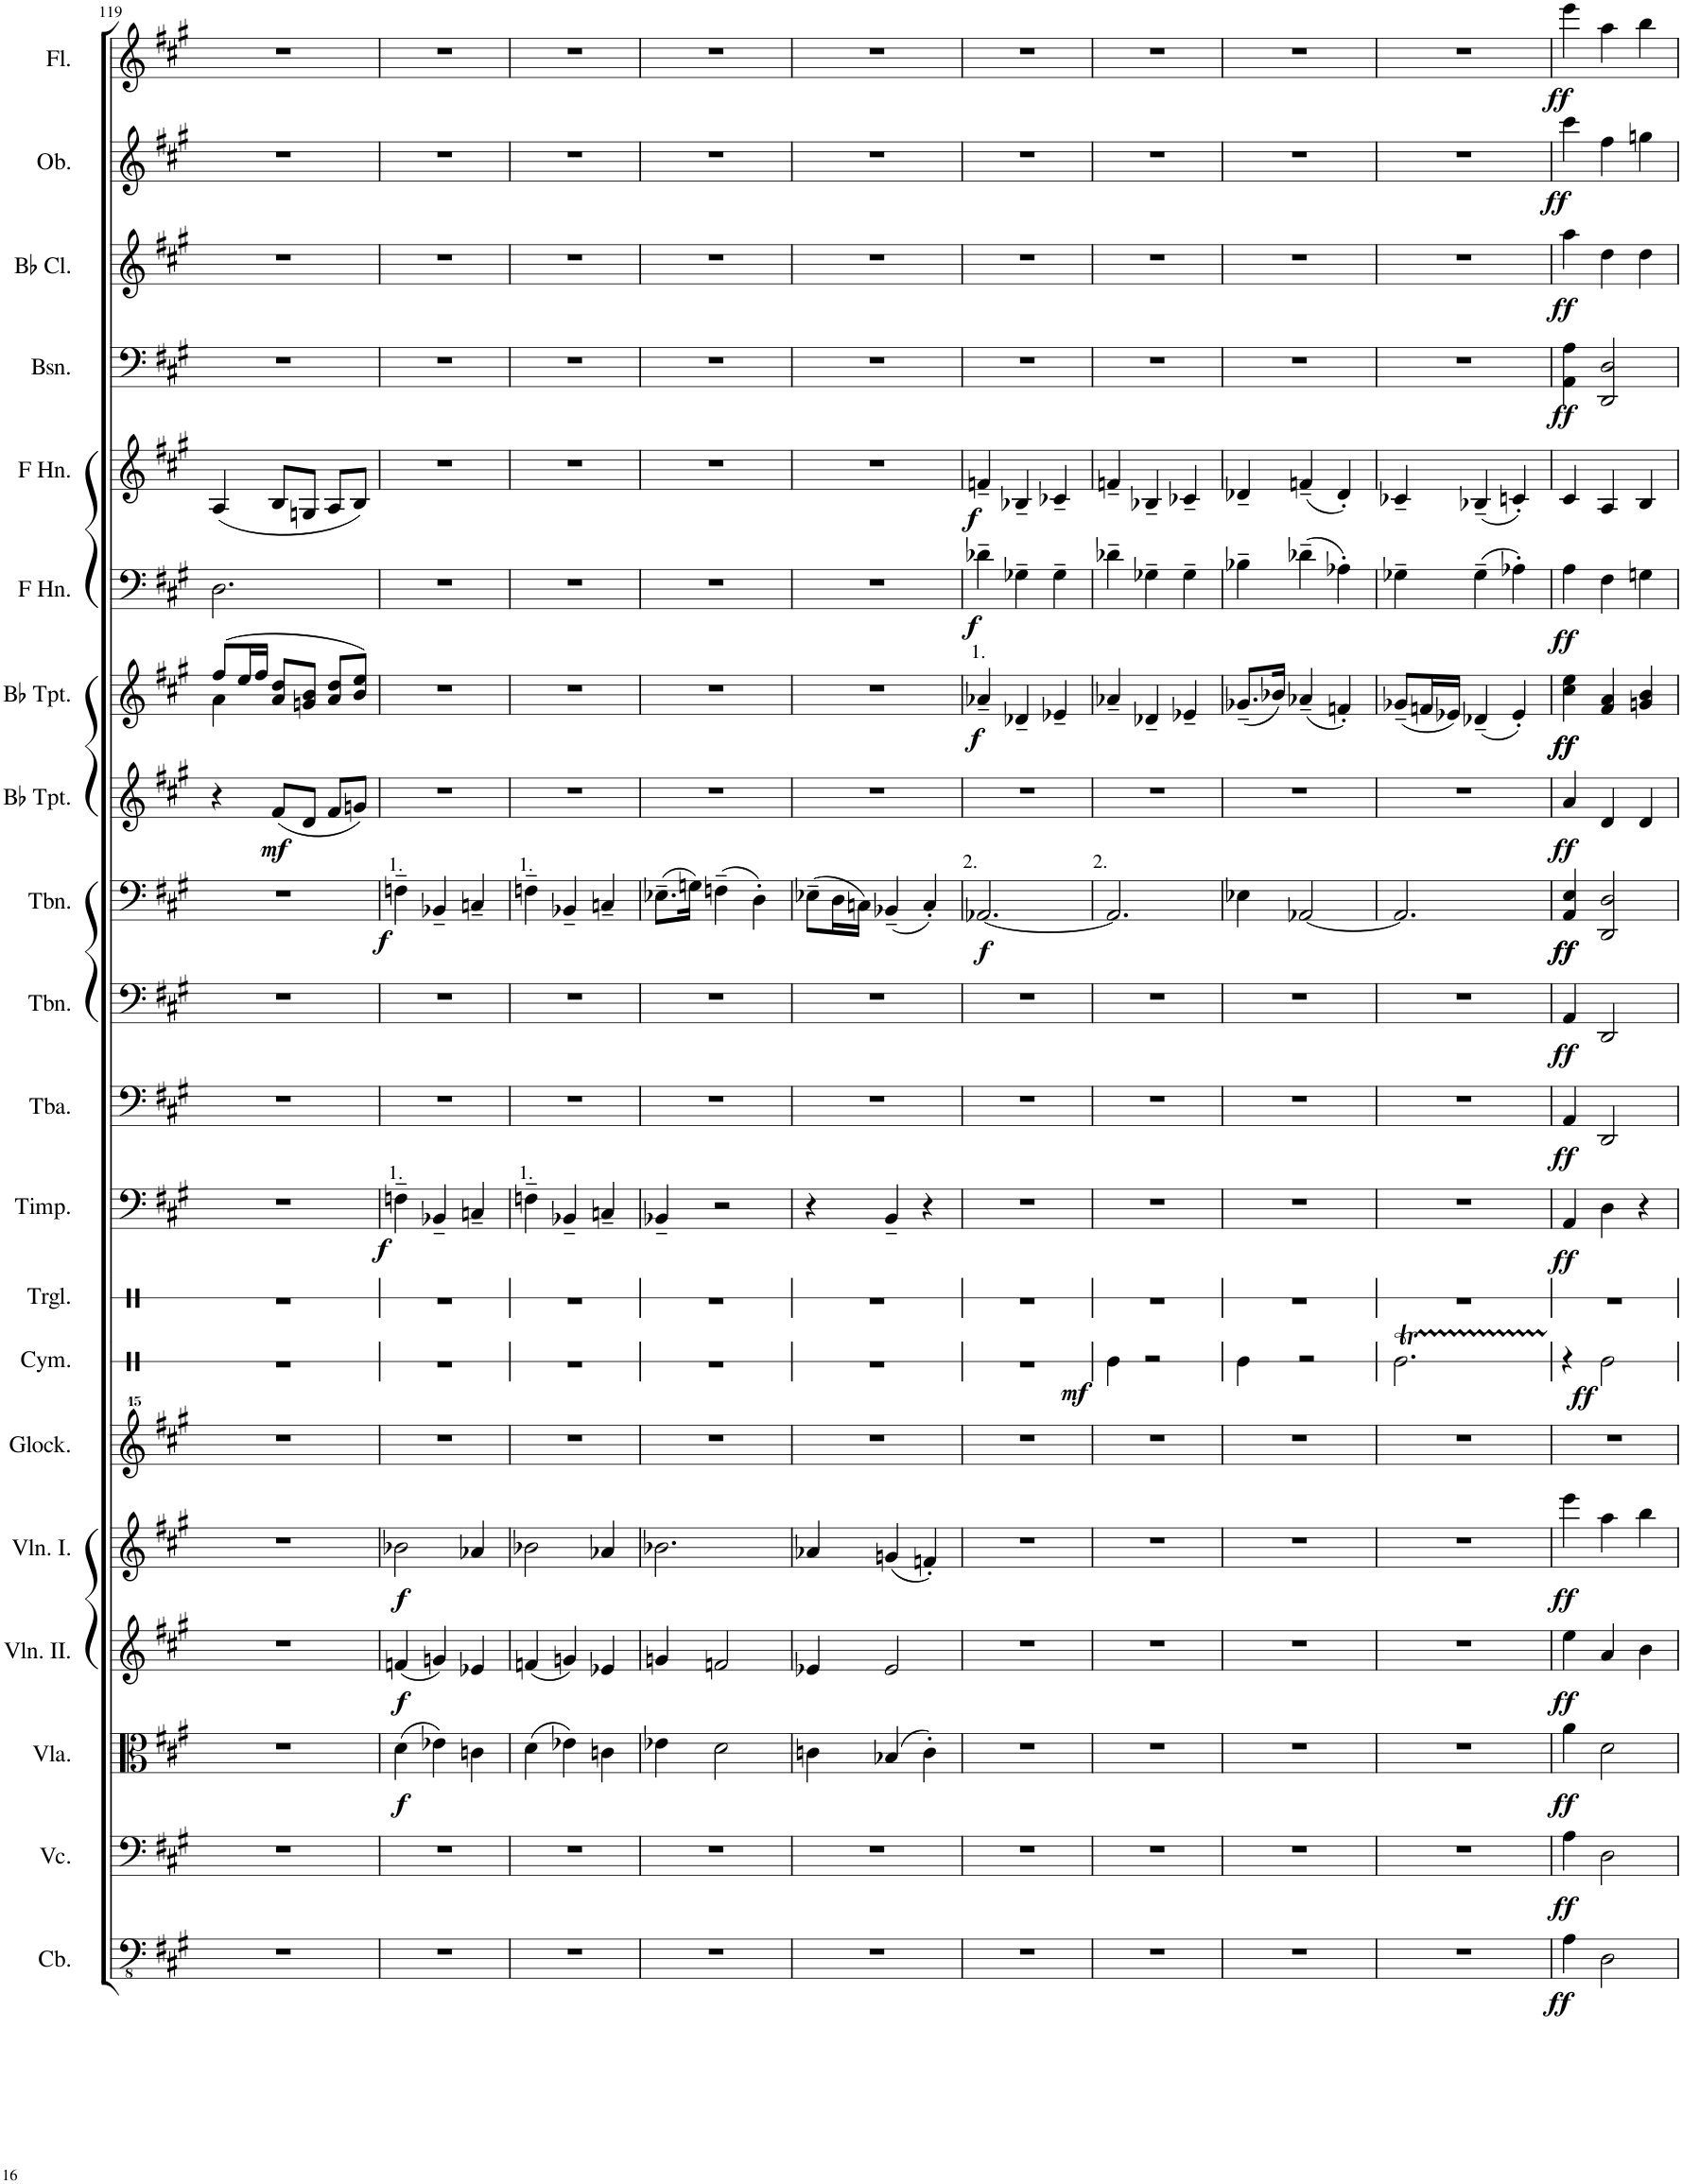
**kern	**dynam	**kern	**dynam	**kern	**dynam	**kern	**dynam	**kern	**dynam	**kern	**kern	**dynam	**kern	**kern	**dynam	**kern	**dynam	**kern	**dynam	**kern	**dynam	**kern	**dynam	**kern	**dynam	**kern	**dynam	**kern	**dynam	**kern	**dynam	**kern	**dynam	**kern	**dynam	**kern	**dynam
*part20	*part20	*part19	*part19	*part18	*part18	*part17	*part17	*part16	*part16	*part15	*part14	*part14	*part13	*part12	*part12	*part11	*part11	*part10	*part10	*part9	*part9	*part8	*part8	*part7	*part7	*part6	*part6	*part5	*part5	*part4	*part4	*part3	*part3	*part2	*part2	*part1	*part1
*staff20	*staff20	*staff19	*staff19	*staff18	*staff18	*staff17	*staff17	*staff16	*staff16	*staff15	*staff14	*staff14	*staff13	*staff12	*staff12	*staff11	*staff11	*staff10	*staff10	*staff9	*staff9	*staff8	*staff8	*staff7	*staff7	*staff6	*staff6	*staff5	*staff5	*staff4	*staff4	*staff3	*staff3	*staff2	*staff2	*staff1	*staff1
*I"Contrabasses	*	*I"Violoncellos	*	*I"Violas	*	*I"Violins II.	*	*I"Violins I.	*	*I"Glockenspiel	*I"Cymbal	*	*I"Triangle	*I"Timpani	*	*I"Tuba	*	*I"Trombone 3	*	*I"Trombones 1-2	*	*I"Bb Trumpet 3	*	*I"Bb Trumpets 1-2	*	*I"Horns in F 2-4	*	*I"Horns in F 1-3	*	*I"Bassoons 1-2	*	*I"Bb Clarinets 1-2	*	*I"Oboes 1-2	*	*I"Flutes 1-2	*
*I'Cb.	*	*I'Vc.	*	*I'Vla.	*	*I'Vln. II.	*	*I'Vln. I.	*	*I'Glock.	*I'Cym.	*	*I'Trgl.	*I'Timp.	*	*I'Tba.	*	*I'Tbn.	*	*I'Tbn.	*	*I'Bb Tpt.	*	*I'Bb Tpt.	*	*	*	*	*	*I'Bsn.	*	*I'Bb Cl.	*	*I'Ob.	*	*I'Fl.	*
!!LO:PB:g=z
*clefFv4	*	*clefF4	*	*clefC3	*	*clefG2	*	*clefG2	*	*clefG^^2	*clefX	*	*clefX	*clefF4	*	*clefF4	*	*clefF4	*	*clefF4	*	*clefG2	*	*clefG2	*	*clefF4	*	*clefF4	*	*clefF4	*	*clefG2	*	*clefG2	*	*clefG2	*
*	*	*	*	*	*	*	*	*	*	*	*	*	*	*	*	*	*	*	*	*	*	*ITrd1c2	*	*ITrd1c2	*	*ITrd4c7	*	*ITrd4c7	*	*	*	*ITrd1c2	*	*	*	*	*
*k[f#c#g#]	*	*k[f#c#g#]	*	*k[f#c#g#]	*	*k[f#c#g#]	*	*k[f#c#g#]	*	*k[f#c#g#]	*k[f#c#]	*	*k[f#c#]	*k[f#c#g#]	*	*k[f#c#g#]	*	*k[f#c#g#]	*	*k[f#c#g#]	*	*k[f#c#g#]	*	*k[f#c#g#]	*	*k[f#c#g#]	*	*k[f#c#g#]	*	*k[f#c#g#]	*	*k[f#c#g#]	*	*k[f#c#g#]	*	*k[f#c#g#]	*
*M3/4	*	*M3/4	*	*M3/4	*	*M3/4	*	*M3/4	*	*M3/4	*M3/4	*	*M3/4	*M3/4	*	*M3/4	*	*M3/4	*	*M3/4	*	*M3/4	*	*M3/4	*	*M3/4	*	*M3/4	*	*M3/4	*	*M3/4	*	*M3/4	*	*M3/4	*
=119	=119	=119	=119	=119	=119	=119	=119	=119	=119	=119	=119	=119	=119	=119	=119	=119	=119	=119	=119	=119	=119	=119	=119	=119	=119	=119	=119	=119	=119	=119	=119	=119	=119	=119	=119	=119	=119
*	*	*	*	*	*	*	*	*	*	*	*	*	*	*	*	*	*	*	*	*	*	*	*	*^	*	*	*	*	*	*	*	*	*	*	*	*	*
!	!	!	!	!	!	!	!	!	!	!	!	!	!	!	!	!	!	!	!	!	!LO:DY:b	!	!	!	!	!	!	!	!	!	!	!	!	!	!	!	!	!
2.r	.	2.r	.	2.r	.	2.r	.	2.r	.	2.r	2.r	.	2.r	2.r	.	2.r	.	2.r	.	2.r	f	4r	.	(8ff#/L	4a\	.	2.D\	.	(4A/	.	2.r	.	2.r	.	2.r	.	2.r	.
.	.	.	.	.	.	.	.	.	.	.	.	.	.	.	.	.	.	.	.	.	.	.	.	16ee/L	.	.	.	.	.	.	.	.	.	.	.	.	.	.
.	.	.	.	.	.	.	.	.	.	.	.	.	.	.	.	.	.	.	.	.	.	.	.	16ff#/JJ	.	.	.	.	.	.	.	.	.	.	.	.	.	.
!	!	!	!	!	!	!	!	!	!	!	!	!	!	!	!	!	!	!	!	!	!	!	!LO:DY:b	!	!	!	!	!	!	!	!	!	!	!	!	!	!	!
.	.	.	.	.	.	.	.	.	.	.	.	.	.	.	.	.	.	.	.	.	.	(8f#/L	mf	8a/ 8dd/L	2ryy	.	.	.	8B/L	.	.	.	.	.	.	.	.	.
.	.	.	.	.	.	.	.	.	.	.	.	.	.	.	.	.	.	.	.	.	.	8d/J	.	8gn/ 8b/J	.	.	.	.	8Gn/J	.	.	.	.	.	.	.	.	.
.	.	.	.	.	.	.	.	.	.	.	.	.	.	.	.	.	.	.	.	.	.	8f#/L	.	8a/ 8dd/L	.	.	.	.	8A/L	.	.	.	.	.	.	.	.	.
.	.	.	.	.	.	.	.	.	.	.	.	.	.	.	.	.	.	.	.	.	.	8gn/J)	.	8b/ 8ee/J)	.	.	.	.	8B/J)	.	.	.	.	.	.	.	.	.
*	*	*	*	*	*	*	*	*	*	*	*	*	*	*	*	*	*	*	*	*	*	*	*	*v	*v	*	*	*	*	*	*	*	*	*	*	*	*	*
=120	=120	=120	=120	=120	=120	=120	=120	=120	=120	=120	=120	=120	=120	=120	=120	=120	=120	=120	=120	=120	=120	=120	=120	=120	=120	=120	=120	=120	=120	=120	=120	=120	=120	=120	=120	=120	=120
!	!	!	!	!	!	!	!	!	!	!	!	!	!	!	!	!	!	!	!	!LO:TX:a:t=1.	!	!	!	!	!	!	!	!	!	!	!	!	!	!	!	!	!
!	!	!	!	!	!	!	!	!	!	!	!	!	!	!LO:TX:a:t=1.	!	!	!	!	!	!	!	!	!	!	!	!	!	!	!	!	!	!	!	!	!	!	!
!	!	!	!	!	!LO:DY:b	!	!LO:DY:b	!	!LO:DY:b	!	!	!	!	!	!LO:DY:b	!	!	!	!	!	!	!	!	!	!	!	!	!	!	!	!	!	!	!	!	!	!
2.r	.	2.r	.	(4d\	f	(4fn/	f	2b-X\	f	2.r	2.r	.	2.r	4Fn~\	f	2.r	.	2.r	.	4Fn~\	.	2.r	.	2.r	.	2.r	.	2.r	.	2.r	.	2.r	.	2.r	.	2.r	.
.	.	.	.	4e-X\)	.	4gn/)	.	.	.	.	.	.	.	4BB-X~/	.	.	.	.	.	4BB-X~/	.	.	.	.	.	.	.	.	.	.	.	.	.	.	.	.	.
.	.	.	.	4cn\	.	4e-X/	.	4a-X/	.	.	.	.	.	4Cn~/	.	.	.	.	.	4Cn~/	.	.	.	.	.	.	.	.	.	.	.	.	.	.	.	.	.
=121	=121	=121	=121	=121	=121	=121	=121	=121	=121	=121	=121	=121	=121	=121	=121	=121	=121	=121	=121	=121	=121	=121	=121	=121	=121	=121	=121	=121	=121	=121	=121	=121	=121	=121	=121	=121	=121
!	!	!	!	!	!	!	!	!	!	!	!	!	!	!	!	!	!	!	!	!LO:TX:a:t=1.	!	!	!	!	!	!	!	!	!	!	!	!	!	!	!	!	!
!	!	!	!	!	!	!	!	!	!	!	!	!	!	!LO:TX:a:t=1.	!	!	!	!	!	!	!	!	!	!	!	!	!	!	!	!	!	!	!	!	!	!	!
2.r	.	2.r	.	(4d\	.	(4fn/	.	2b-X\	.	2.r	2.r	.	2.r	4Fn~\	.	2.r	.	2.r	.	4Fn~\	.	2.r	.	2.r	.	2.r	.	2.r	.	2.r	.	2.r	.	2.r	.	2.r	.
.	.	.	.	4e-X\)	.	4gn/)	.	.	.	.	.	.	.	4BB-X~/	.	.	.	.	.	4BB-X~/	.	.	.	.	.	.	.	.	.	.	.	.	.	.	.	.	.
.	.	.	.	4cn\	.	4e-X/	.	4a-X/	.	.	.	.	.	4Cn~/	.	.	.	.	.	4Cn~/	.	.	.	.	.	.	.	.	.	.	.	.	.	.	.	.	.
=122	=122	=122	=122	=122	=122	=122	=122	=122	=122	=122	=122	=122	=122	=122	=122	=122	=122	=122	=122	=122	=122	=122	=122	=122	=122	=122	=122	=122	=122	=122	=122	=122	=122	=122	=122	=122	=122
2.r	.	2.r	.	4e-X\	.	4gn/	.	2.b-X\	.	2.r	2.r	.	2.r	4BB-X~/	.	2.r	.	2.r	.	(8.E-X~\L	.	2.r	.	2.r	.	2.r	.	2.r	.	2.r	.	2.r	.	2.r	.	2.r	.
.	.	.	.	.	.	.	.	.	.	.	.	.	.	.	.	.	.	.	.	16Gn\Jk)	.	.	.	.	.	.	.	.	.	.	.	.	.	.	.	.	.
.	.	.	.	2d\	.	2fn/	.	.	.	.	.	.	.	2r	.	.	.	.	.	(4Fn~\	.	.	.	.	.	.	.	.	.	.	.	.	.	.	.	.	.
.	.	.	.	.	.	.	.	.	.	.	.	.	.	.	.	.	.	.	.	4D'\)	.	.	.	.	.	.	.	.	.	.	.	.	.	.	.	.	.
=123	=123	=123	=123	=123	=123	=123	=123	=123	=123	=123	=123	=123	=123	=123	=123	=123	=123	=123	=123	=123	=123	=123	=123	=123	=123	=123	=123	=123	=123	=123	=123	=123	=123	=123	=123	=123	=123
2.r	.	2.r	.	4cn\	.	4e-X/	.	4a-X/	.	2.r	2.r	.	2.r	4r	.	2.r	.	2.r	.	(8E-X~\L	.	2.r	.	2.r	.	2.r	.	2.r	.	2.r	.	2.r	.	2.r	.	2.r	.
.	.	.	.	.	.	.	.	.	.	.	.	.	.	.	.	.	.	.	.	16D\L	.	.	.	.	.	.	.	.	.	.	.	.	.	.	.	.	.
.	.	.	.	.	.	.	.	.	.	.	.	.	.	.	.	.	.	.	.	16Cn\JJ)	.	.	.	.	.	.	.	.	.	.	.	.	.	.	.	.	.
.	.	.	.	(4B-X/	.	2e-/	.	(4gn/	.	.	.	.	.	4BB~/	.	.	.	.	.	(4BB-X~/	.	.	.	.	.	.	.	.	.	.	.	.	.	.	.	.	.
.	.	.	.	4c'\)	.	.	.	4fn'/)	.	.	.	.	.	4r	.	.	.	.	.	4C'/)	.	.	.	.	.	.	.	.	.	.	.	.	.	.	.	.	.
=124	=124	=124	=124	=124	=124	=124	=124	=124	=124	=124	=124	=124	=124	=124	=124	=124	=124	=124	=124	=124	=124	=124	=124	=124	=124	=124	=124	=124	=124	=124	=124	=124	=124	=124	=124	=124	=124
!	!	!	!	!	!	!	!	!	!	!	!	!	!	!	!	!	!	!	!	!	!	!	!	!LO:TX:a:t=1.	!	!	!	!	!	!	!	!	!	!	!	!	!
!	!	!	!	!	!	!	!	!	!	!	!	!	!	!	!	!	!	!	!	!LO:TX:a:t=2.	!	!	!	!	!	!	!	!	!	!	!	!	!	!	!	!	!
!	!	!	!	!	!	!	!	!	!	!	!	!	!	!	!	!	!	!	!	!	!LO:DY:b	!	!	!	!LO:DY:b	!	!LO:DY:b	!	!LO:DY:b	!	!	!	!	!	!	!	!
2.r	.	2.r	.	2.r	.	2.r	.	2.r	.	2.r	2.r	.	2.r	2.r	.	2.r	.	2.r	.	[2.AA-X/	f	2.r	.	4a-X~/	f	4d-X~\	f	4fn~/	f	2.r	.	2.r	.	2.r	.	2.r	.
.	.	.	.	.	.	.	.	.	.	.	.	.	.	.	.	.	.	.	.	.	.	.	.	4d-X~/	.	4G-X~\	.	4B-X~/	.	.	.	.	.	.	.	.	.
.	.	.	.	.	.	.	.	.	.	.	.	.	.	.	.	.	.	.	.	.	.	.	.	4e-X~/	.	4G-~\	.	4c-X~/	.	.	.	.	.	.	.	.	.
=125	=125	=125	=125	=125	=125	=125	=125	=125	=125	=125	=125	=125	=125	=125	=125	=125	=125	=125	=125	=125	=125	=125	=125	=125	=125	=125	=125	=125	=125	=125	=125	=125	=125	=125	=125	=125	=125
!	!	!	!	!	!	!	!	!	!	!	!	!	!	!	!	!	!	!	!	!LO:TX:a:t=2.	!	!	!	!	!	!	!	!	!	!	!	!	!	!	!	!	!
!	!	!	!	!	!	!	!	!	!	!	!	!LO:DY:b	!	!	!	!	!	!	!	!	!	!	!	!	!	!	!	!	!	!	!	!	!	!	!	!	!
2.r	.	2.r	.	2.r	.	2.r	.	2.r	.	2.r	4Re\	mf	2.r	2.r	.	2.r	.	2.r	.	2.AA-/]	.	2.r	.	4a-X~/	.	4d-X~\	.	4fn~/	.	2.r	.	2.r	.	2.r	.	2.r	.
.	.	.	.	.	.	.	.	.	.	.	2r	.	.	.	.	.	.	.	.	.	.	.	.	4d-X~/	.	4G-X~\	.	4B-X~/	.	.	.	.	.	.	.	.	.
.	.	.	.	.	.	.	.	.	.	.	.	.	.	.	.	.	.	.	.	.	.	.	.	4e-X~/	.	4G-~\	.	4c-X~/	.	.	.	.	.	.	.	.	.
=126	=126	=126	=126	=126	=126	=126	=126	=126	=126	=126	=126	=126	=126	=126	=126	=126	=126	=126	=126	=126	=126	=126	=126	=126	=126	=126	=126	=126	=126	=126	=126	=126	=126	=126	=126	=126	=126
2.r	.	2.r	.	2.r	.	2.r	.	2.r	.	2.r	4Re\	.	2.r	2.r	.	2.r	.	2.r	.	4E-X\	.	2.r	.	(8.g-X~/L	.	4B-X~\	.	4d-X~/	.	2.r	.	2.r	.	2.r	.	2.r	.
.	.	.	.	.	.	.	.	.	.	.	.	.	.	.	.	.	.	.	.	.	.	.	.	16b-X/Jk)	.	.	.	.	.	.	.	.	.	.	.	.	.
.	.	.	.	.	.	.	.	.	.	.	2r	.	.	.	.	.	.	.	.	[2AA-X/	.	.	.	(4a-X~/	.	(4d-X~\	.	(4fn~/	.	.	.	.	.	.	.	.	.
.	.	.	.	.	.	.	.	.	.	.	.	.	.	.	.	.	.	.	.	.	.	.	.	4fn'/)	.	4A-X'\)	.	4d-'/)	.	.	.	.	.	.	.	.	.
=127	=127	=127	=127	=127	=127	=127	=127	=127	=127	=127	=127	=127	=127	=127	=127	=127	=127	=127	=127	=127	=127	=127	=127	=127	=127	=127	=127	=127	=127	=127	=127	=127	=127	=127	=127	=127	=127
2.r	.	2.r	.	2.r	.	2.r	.	2.r	.	2.r	2.Ret\	.	2.r	2.r	.	2.r	.	2.r	.	2.AA-/]	.	2.r	.	(8g-X~/L	.	4G-X~\	.	4c-X~/	.	2.r	.	2.r	.	2.r	.	2.r	.
.	.	.	.	.	.	.	.	.	.	.	.	.	.	.	.	.	.	.	.	.	.	.	.	16fn/L	.	.	.	.	.	.	.	.	.	.	.	.	.
.	.	.	.	.	.	.	.	.	.	.	.	.	.	.	.	.	.	.	.	.	.	.	.	16e-X/JJ)	.	.	.	.	.	.	.	.	.	.	.	.	.
.	.	.	.	.	.	.	.	.	.	.	.	.	.	.	.	.	.	.	.	.	.	.	.	(4d-X~/	.	(4G-~\	.	(4B-X~/	.	.	.	.	.	.	.	.	.
.	.	.	.	.	.	.	.	.	.	.	.	.	.	.	.	.	.	.	.	.	.	.	.	4e-'/)	.	4A-X'\)	.	4cn'/)	.	.	.	.	.	.	.	.	.
=128	=128	=128	=128	=128	=128	=128	=128	=128	=128	=128	=128	=128	=128	=128	=128	=128	=128	=128	=128	=128	=128	=128	=128	=128	=128	=128	=128	=128	=128	=128	=128	=128	=128	=128	=128	=128	=128
!	!LO:DY:b	!	!LO:DY:b	!	!LO:DY:b	!	!LO:DY:b	!	!LO:DY:b	!	!	!	!	!	!LO:DY:b	!	!LO:DY:b	!	!LO:DY:b	!	!LO:DY:b	!	!	!	!	!	!	!	!	!	!	!	!	!	!	!	!
!	!	!	!	!	!	!	!	!	!	!	!	!	!	!	!	!	!	!	!	!	!LO:DY:n=1:b	!	!LO:DY:b	!	!LO:DY:b	!	!	!	!	!	!	!	!	!	!	!	!
!	!	!	!	!	!	!	!	!	!	!	!	!	!	!	!	!	!	!	!	!	!	!	!	!	!LO:DY:n=1:b	!	!LO:DY:b	!	!	!	!LO:DY:b	!	!LO:DY:b	!	!LO:DY:b	!	!LO:DY:b
4AA\	ff	4A\	ff	4a\	ff	4ee\	ff	4eee\	ff	2.r	4r	.	2.r	4AA/	ff	4AA/	ff	4AA/	ff	4AA/ 4E/	ff ff	4a/	ff	4cc#\ 4ee\	ff ff	4A\	ff	4c#/	.	4AA\ 4A\	ff	4aa\	ff	4ccc#\	ff	4eee\	ff
!	!	!	!	!	!	!	!	!	!	!	!	!LO:DY:b	!	!	!	!	!	!	!	!	!	!	!	!	!	!	!	!	!	!	!	!	!	!	!	!	!
2DD\	.	2D\	.	2d\	.	4a/	.	4aa\	.	.	2Re\	ff	.	4D\	.	2DD/	.	2DD/	.	2DD/ 2D/	.	4d/	.	4f#/ 4a/	.	4F#\	.	4A/	.	2DD/ 2D/	.	4dd\	.	4ff#\	.	4aa\	.
.	.	.	.	.	.	4b\	.	4bb\	.	.	.	.	.	4r	.	.	.	.	.	.	.	4d/	.	4gn/ 4b/	.	4Gn\	.	4B/	.	.	.	4dd\	.	4ggn\	.	4bb\	.
=	=	=	=	=	=	=	=	=	=	=	=	=	=	=	=	=	=	=	=	=	=	=	=	=	=	=	=	=	=	=	=	=	=	=	=	=	=
*-	*-	*-	*-	*-	*-	*-	*-	*-	*-	*-	*-	*-	*-	*-	*-	*-	*-	*-	*-	*-	*-	*-	*-	*-	*-	*-	*-	*-	*-	*-	*-	*-	*-	*-	*-	*-	*-
